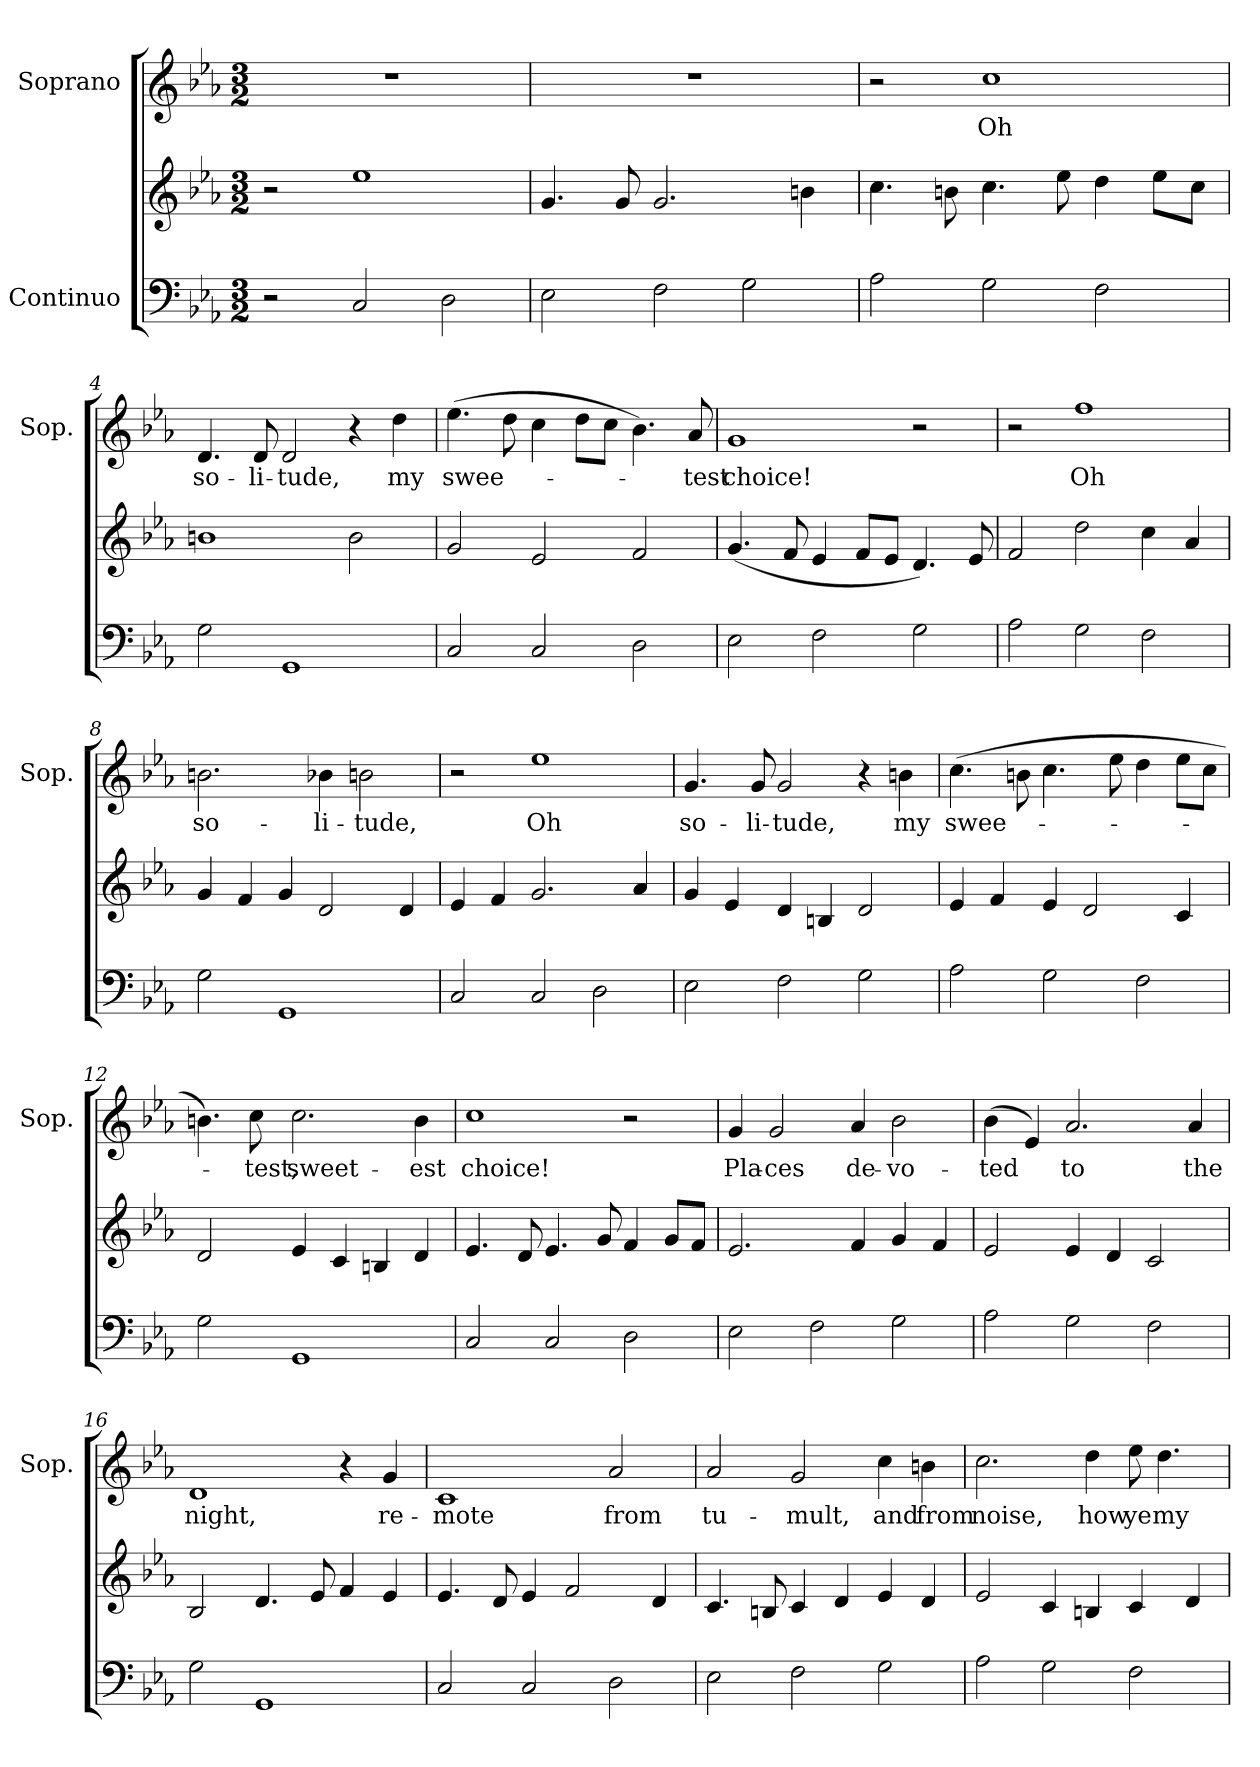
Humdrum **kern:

**kern	**kern	**kern	**text
*part2	*part2	*part1	*part1
*staff3	*staff2	*staff1	*staff1
*I"Continuo	*	*I"Soprano	*
*	*	*I'Sop.	*
*clefF4	*clefG2	*clefG2	*
*k[b-e-a-]	*k[b-e-a-]	*k[b-e-a-]	*
*M3/2	*M3/2	*M3/2	*
=1	=1	=1	=1
2r	2r	1.r	.
2C/	1ee-	.	.
2D\	.	.	.
=2	=2	=2	=2
2E-\	4.g/	1.r	.
.	8g/	.	.
2F\	2.g/	.	.
2G\	.	.	.
.	4bn\	.	.
=3	=3	=3	=3
2A-\	4.cc\	2r	.
.	8bn\	.	.
2G\	4.cc\	1cc	Oh
.	8ee-\	.	.
2F\	4dd\	.	.
.	8ee-\L	.	.
.	8cc\J	.	.
=4	=4	=4	=4
2G\	1bn	4.d/	so-
.	.	8d/	-li-
1GG	.	2d/	-tude,
.	2b\	4r	.
.	.	4dd\	my
=5	=5	=5	=5
2C/	2g/	(4.ee-\	-swee-
.	.	8dd\	.
2C/	2e-/	4cc\	.
.	.	8dd\L	.
.	.	8cc\J	.
2D\	2f/	4.b-\)	.
.	.	8a-/	-test
!!LO:LB:g=z
=6	=6	=6	=6
2E-\	(4.g/	1g	choice!
.	8f/	.	.
2F\	4e-/	.	.
.	8f/L	.	.
.	8e-/J	.	.
2G\	4.d/)	2r	.
.	8e-/	.	.
=7	=7	=7	=7
2A-\	2f/	2r	.
2G\	2dd\	1ff	Oh
2F\	4cc\	.	.
.	4a-/	.	.
=8	=8	=8	=8
2G\	4g/	2.bn\	so-
.	4f/	.	.
1GG	4g/	.	.
.	2d/	4b-Xi\	li-
.	.	2bn\	-tude,
.	4d/	.	.
=9	=9	=9	=9
2C/	4e-/	2r	.
.	4f/	.	.
2C/	2.g/	1ee-	Oh
2D\	.	.	.
.	4a-/	.	.
=10	=10	=10	=10
2E-\	4g/	4.g/	so-
.	4e-/	.	.
.	.	8g/	-li-
2F\	4d/	2g/	-tude,
.	4Bn/	.	.
2G\	2d/	4r	.
.	.	4bn\	my
!!LO:LB:g=z
=11	=11	=11	=11
2A-\	4e-/	(4.cc\	-swee-
.	4f/	.	.
.	.	8bn\	.
2G\	4e-/	4.cc\	.
.	2d/	.	.
.	.	8ee-\	.
2F\	.	4dd\	.
.	4c/	8ee-\L	.
.	.	8cc\J	.
=12	=12	=12	=12
2G\	2d/	4.bn\)	.
.	.	8cc\	-test,
1GG	4e-/	2.cc\	sweet-
.	4c/	.	.
.	4Bn/	.	.
.	4d/	4b\	-est
=13	=13	=13	=13
2C/	4.e-/	1cc	choice!
.	8d/	.	.
2C/	4.e-/	.	.
.	8g/	.	.
2D\	4f/	2r	.
.	8g/L	.	.
.	8f/J	.	.
=14	=14	=14	=14
2E-\	2.e-/	4g/	Pla-
.	.	2g/	-ces
2F\	.	.	.
.	4f/	4a-/	de-
2G\	4g/	2b-\	-vo-
.	4f/	.	.
=15	=15	=15	=15
2A-\	2e-/	(4b-\	-ted
.	.	4e-/)	.
2G\	4e-/	2.a-/	to
.	4d/	.	.
2F\	2c/	.	.
.	.	4a-/	the
!!LO:LB:g=z
=16	=16	=16	=16
2G\	2B-/	1d	night,
1GG	4.d/	.	.
.	8e-/	.	.
.	4f/	4r	.
.	4e-/	4g/	re-
=17	=17	=17	=17
2C/	4.e-/	1c	-mote
.	8d/	.	.
2C/	4e-/	.	.
.	2f/	.	.
2D\	.	2a-/	from
.	4d/	.	.
=18	=18	=18	=18
2E-\	4.c/	2a-/	tu-
.	8Bn/	.	.
2F\	4c/	2g/	-mult,
.	4d/	.	.
2G\	4e-/	4cc\	and
.	4d/	4bn\	from
=19	=19	=19	=19
2A-\	2e-/	2.cc\	noise,
2G\	4c/	.	.
.	4Bn/	4dd\	how
2F\	4c/	8ee-\	ye
.	.	4.dd\	my
.	4d/	.	.
=	=	=	=
*-	*-	*-	*-
